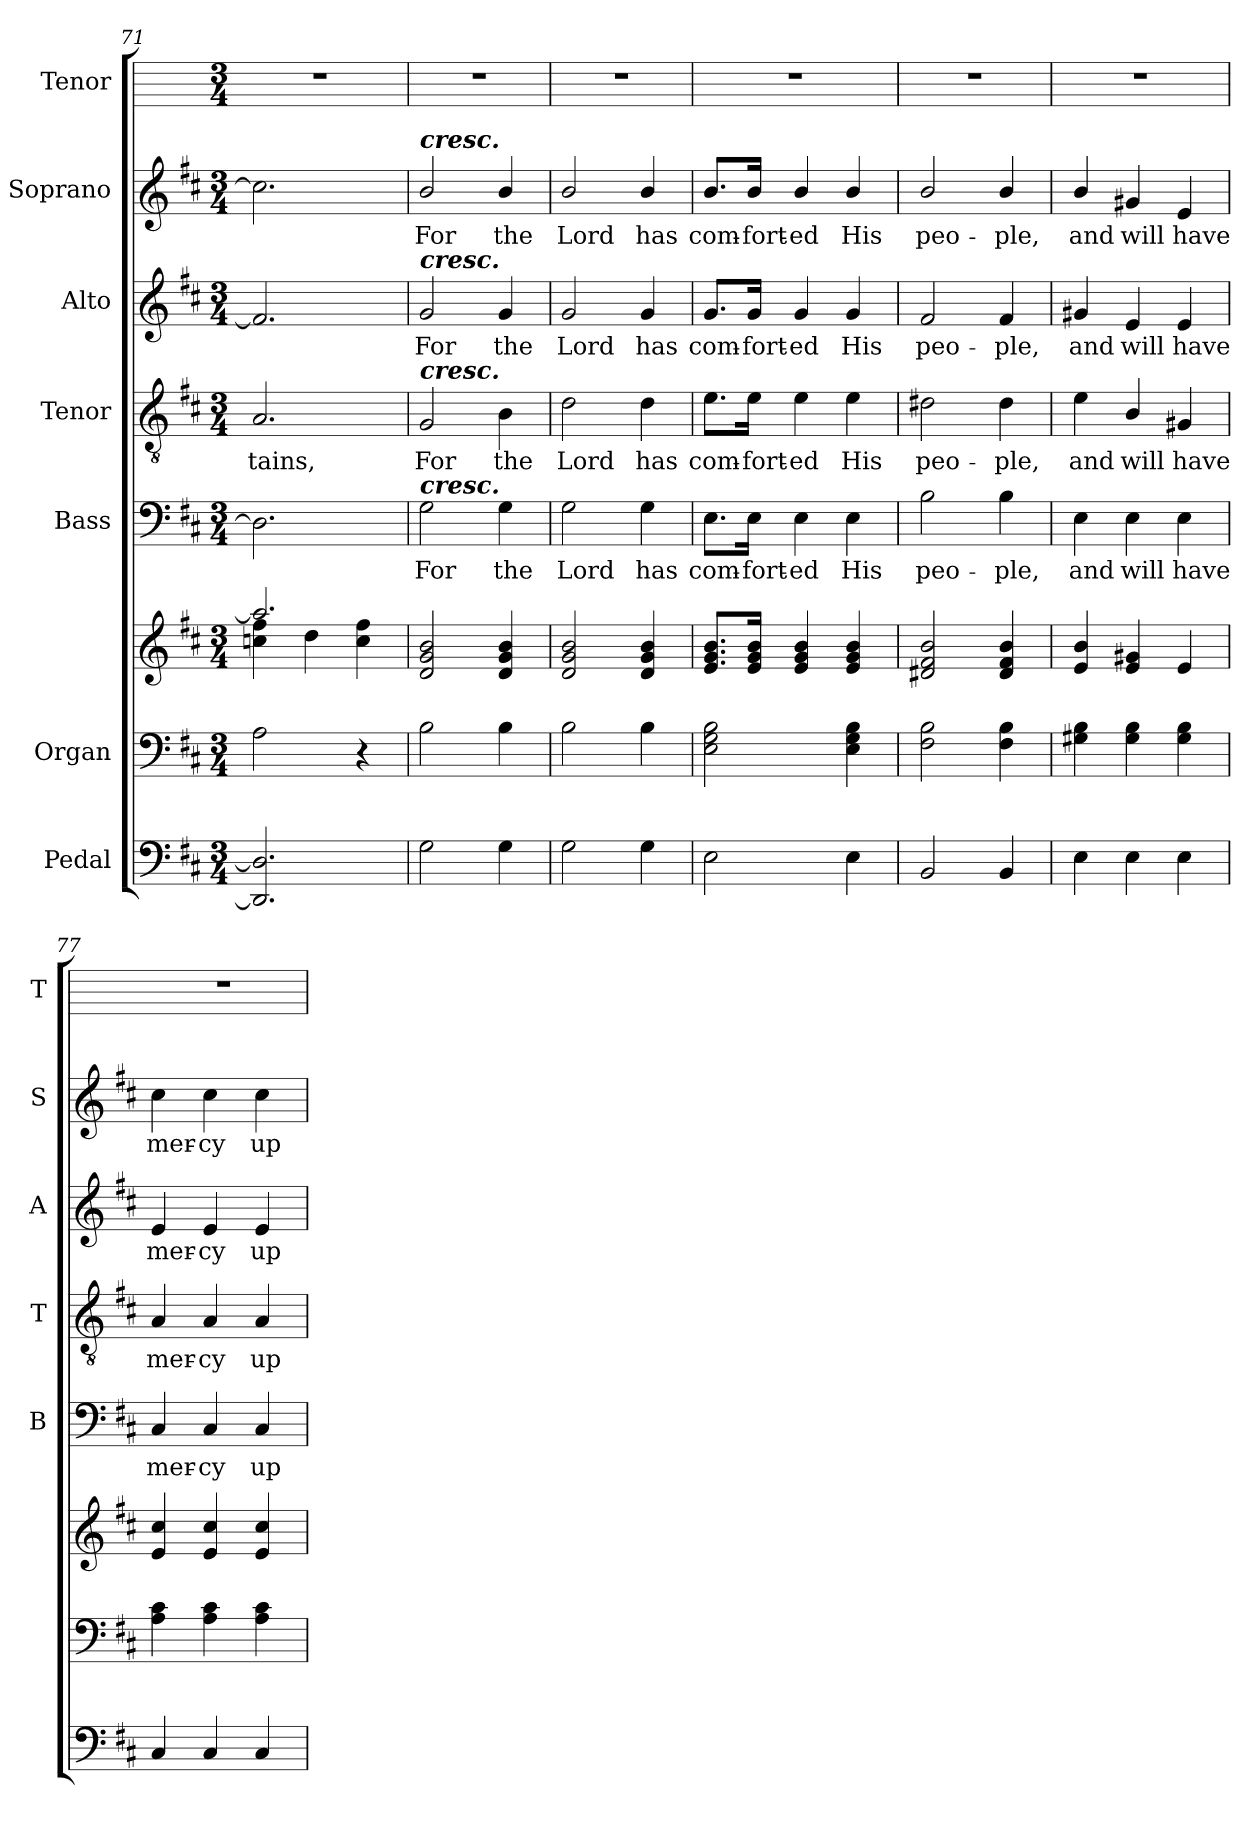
**kern	**kern	**kern	**kern	**text	**kern	**text	**kern	**text	**kern	**text	**kern
*part7	*part6	*part6	*part5	*part5	*part4	*part4	*part3	*part3	*part2	*part2	*part1
*staff8	*staff7	*staff6	*staff5	*staff5	*staff4	*staff4	*staff3	*staff3	*staff2	*staff2	*staff1
*I"Pedal	*I"Organ	*	*I"Bass	*	*I"Tenor	*	*I"Alto	*	*I"Soprano	*	*I"Tenor
*	*	*	*I'B	*	*I'T	*	*I'A	*	*I'S	*	*I'T
*clefF4	*clefF4	*clefG2	*clefF4	*	*clefGv2	*	*clefG2	*	*clefG2	*	*
*k[f#c#]	*k[f#c#]	*k[f#c#]	*k[f#c#]	*	*k[f#c#]	*	*k[f#c#]	*	*k[f#c#]	*	*
*D:	*D:	*D:	*D:	*	*D:	*	*D:	*	*D:	*	*
*M3/4	*M3/4	*M3/4	*M3/4	*	*M3/4	*	*M3/4	*	*M3/4	*	*M3/4
=71	=71	=71	=71	=71	=71	=71	=71	=71	=71	=71	=71
*	*	*^	*	*	*	*	*	*	*	*	*
!	!	!	!	!	!	!	!LO:LY:b	!	!	!	!	!
2.DD] 2.D]	2A	2.aa/]	4ccn\ 4ff#\	2.D]	.	2.A	-tains,	2.f#]	.	2.cc]	.	2.r
.	.	.	4dd\	.	.	.	.	.	.	.	.	.
.	4r	.	4cc\ 4ff#\	.	.	.	.	.	.	.	.	.
=72	=72	=72	=72	=72	=72	=72	=72	=72	=72	=72	=72	=72
!	!	!	!	!	!	!	!	!	!	!LO:TX:a:Bi:t=cresc.	!	!
!	!	!	!	!	!	!	!	!LO:TX:a:Bi:t=cresc.	!	!	!	!
!	!	!	!	!	!	!LO:TX:a:Bi:t=cresc.	!	!	!	!	!	!
!	!	!	!	!LO:TX:a:Bi:t=cresc.	!	!	!	!	!	!	!	!
!	!	!	!LO:N:vis=1	!	!LO:LY:b	!	!LO:LY:b	!	!LO:LY:b	!	!LO:LY:b	!
2G	2B	2d/ 2g/ 2b/	2.ryy	2G	For	2G	For	2g	For	2b/	For	2.r
!	!	!	!	!	!LO:LY:b	!	!LO:LY:b	!	!LO:LY:b	!	!LO:LY:b	!
4G	4B	4d/ 4g/ 4b/	.	4G	the	4B	the	4g	the	4b/	the	.
=73	=73	=73	=73	=73	=73	=73	=73	=73	=73	=73	=73	=73
!	!	!	!LO:N:vis=1	!	!LO:LY:b	!	!LO:LY:b	!	!LO:LY:b	!	!LO:LY:b	!
2G	2B	2d/ 2g/ 2b/	2.ryy	2G	Lord	2d	Lord	2g	Lord	2b/	Lord	2.r
!	!	!	!	!	!LO:LY:b	!	!LO:LY:b	!	!LO:LY:b	!	!LO:LY:b	!
4G	4B	4d/ 4g/ 4b/	.	4G	has	4d	has	4g	has	4b/	has	.
=74	=74	=74	=74	=74	=74	=74	=74	=74	=74	=74	=74	=74
!	!	!	!LO:N:vis=1	!	!LO:LY:b	!	!LO:LY:b	!	!LO:LY:b	!	!LO:LY:b	!
2E	2E 2G 2B	8.e/ 8.g/ 8.b/L	2.ryy	8.E\L	com-	8.e\L	com-	8.g/L	com-	8.b/L	com-	2.r
!	!	!	!	!	!LO:LY:b	!	!LO:LY:b	!	!LO:LY:b	!	!LO:LY:b	!
.	.	16e/ 16g/ 16b/J	.	16E\Jk	-fort-	16e\Jk	-fort-	16g/Jk	-fort-	16b/Jk	-fort-	.
!	!	!	!	!	!LO:LY:b	!	!LO:LY:b	!	!LO:LY:b	!	!LO:LY:b	!
.	.	4e/ 4g/ 4b/	.	4E	-ed	4e	-ed	4g	-ed	4b/	-ed	.
!	!	!	!	!	!LO:LY:b	!	!LO:LY:b	!	!LO:LY:b	!	!LO:LY:b	!
4E	4E 4G 4B	4e/ 4g/ 4b/	.	4E	His	4e	His	4g	His	4b/	His	.
=75	=75	=75	=75	=75	=75	=75	=75	=75	=75	=75	=75	=75
!	!	!	!LO:N:vis=1	!	!LO:LY:b	!	!LO:LY:b	!	!LO:LY:b	!	!LO:LY:b	!
2BB	2F# 2B	2d#X/ 2f#/ 2b/	2.ryy	2B	peo-	2d#X	peo-	2f#	peo-	2b/	peo-	2.r
!	!	!	!	!	!LO:LY:b	!	!LO:LY:b	!	!LO:LY:b	!	!LO:LY:b	!
4BB	4F# 4B	4d#/ 4f#/ 4b/	.	4B	-ple,	4d#	-ple,	4f#	-ple,	4b/	-ple,	.
=76	=76	=76	=76	=76	=76	=76	=76	=76	=76	=76	=76	=76
!	!	!	!LO:N:vis=1	!	!LO:LY:b	!	!LO:LY:b	!	!LO:LY:b	!	!LO:LY:b	!
4E	4G#X 4B	4e/ 4b/	2.ryy	4E	and	4e	and	4g#X	and	4b/	and	2.r
!	!	!	!	!	!LO:LY:b	!	!LO:LY:b	!	!LO:LY:b	!	!LO:LY:b	!
4E	4G# 4B	4e/ 4g#X/	.	4E	will	4B/	will	4e	will	4g#X	will	.
!	!	!	!	!	!LO:LY:b	!	!LO:LY:b	!	!LO:LY:b	!	!LO:LY:b	!
4E	4G# 4B	4e/	.	4E	have	4G#X	have	4e	have	4e	have	.
=77	=77	=77	=77	=77	=77	=77	=77	=77	=77	=77	=77	=77
!	!	!	!LO:N:vis=1	!	!LO:LY:b	!	!LO:LY:b	!	!LO:LY:b	!	!LO:LY:b	!
4C#	4A 4c#	4e/ 4cc#/	2.ryy	4C#	mer-	4A	mer-	4e	mer-	4cc#	mer-	2.r
!	!	!	!	!	!LO:LY:b	!	!LO:LY:b	!	!LO:LY:b	!	!LO:LY:b	!
4C#	4A 4c#	4e/ 4cc#/	.	4C#	-cy	4A	-cy	4e	-cy	4cc#	-cy	.
!	!	!	!	!	!LO:LY:b	!	!LO:LY:b	!	!LO:LY:b	!	!LO:LY:b	!
4C#	4A 4c#	4e/ 4cc#/	.	4C#	up-	4A	up-	4e	up-	4cc#	up-	.
*	*	*v	*v	*	*	*	*	*	*	*	*	*
=	=	=	=	=	=	=	=	=	=	=	=
*-	*-	*-	*-	*-	*-	*-	*-	*-	*-	*-	*-
